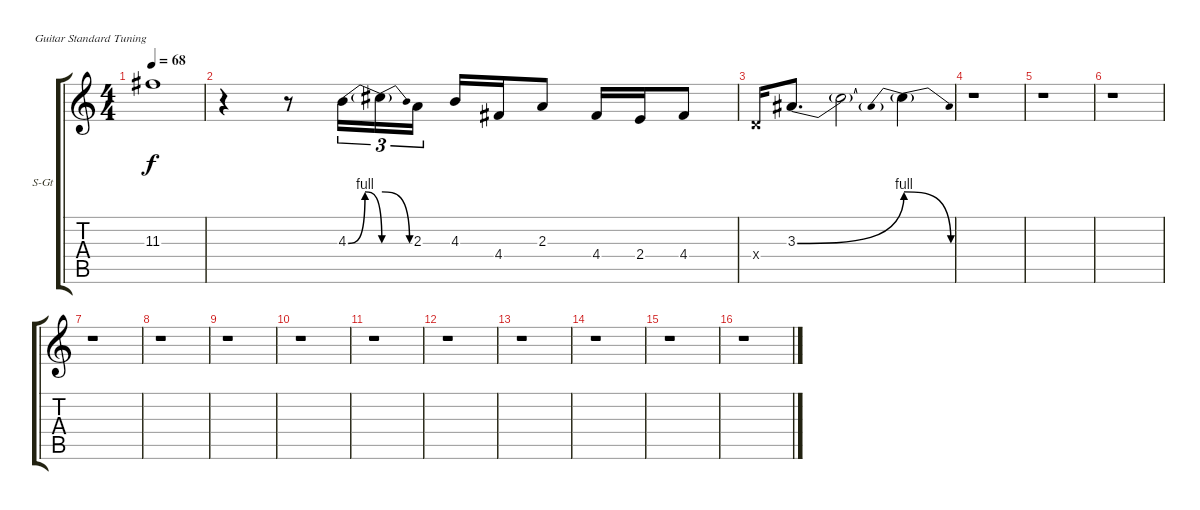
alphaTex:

\bracketExtendMode groupsimilarinstruments
\firstSystemTrackNameOrientation horizontal
\otherSystemsTrackNameOrientation horizontal
\track ("黄家驹(solo)" "S-Gt") {instrument acousticguitarsteel}
\staff {score tabs}
\tuning (E4 B3 G3 D3 A2 E2)
\ts (4 4)
\tempo 68
\clef g2
\ks c
11.3{t}.1{dy f} |
r.4 r.8 4.3{be (bendrelease 0 0 30 4 30 4 60 0)}.16{tu (3 2)} 4.3{be (release 0 4 60 0) t}.16{tu (3 2)} 2.3.16{tu (3 2)} 4.3.16 4.4.16 2.3.8 4.4.16 2.4.16 4.4.8 |
0.4{x}.16 3.3{be (bend 0 0 60 4)}.8{d} 3.3{t}.2 3.3{be (prebendrelease 0 4 60 0) t}.4 |
r.1 |
r.1 |
r.1 |
r.1 |
r.1 |
r.1 |
r.1 |
r.1 |
r.1 |
r.1 |
r.1 |
r.1 |
r.1
